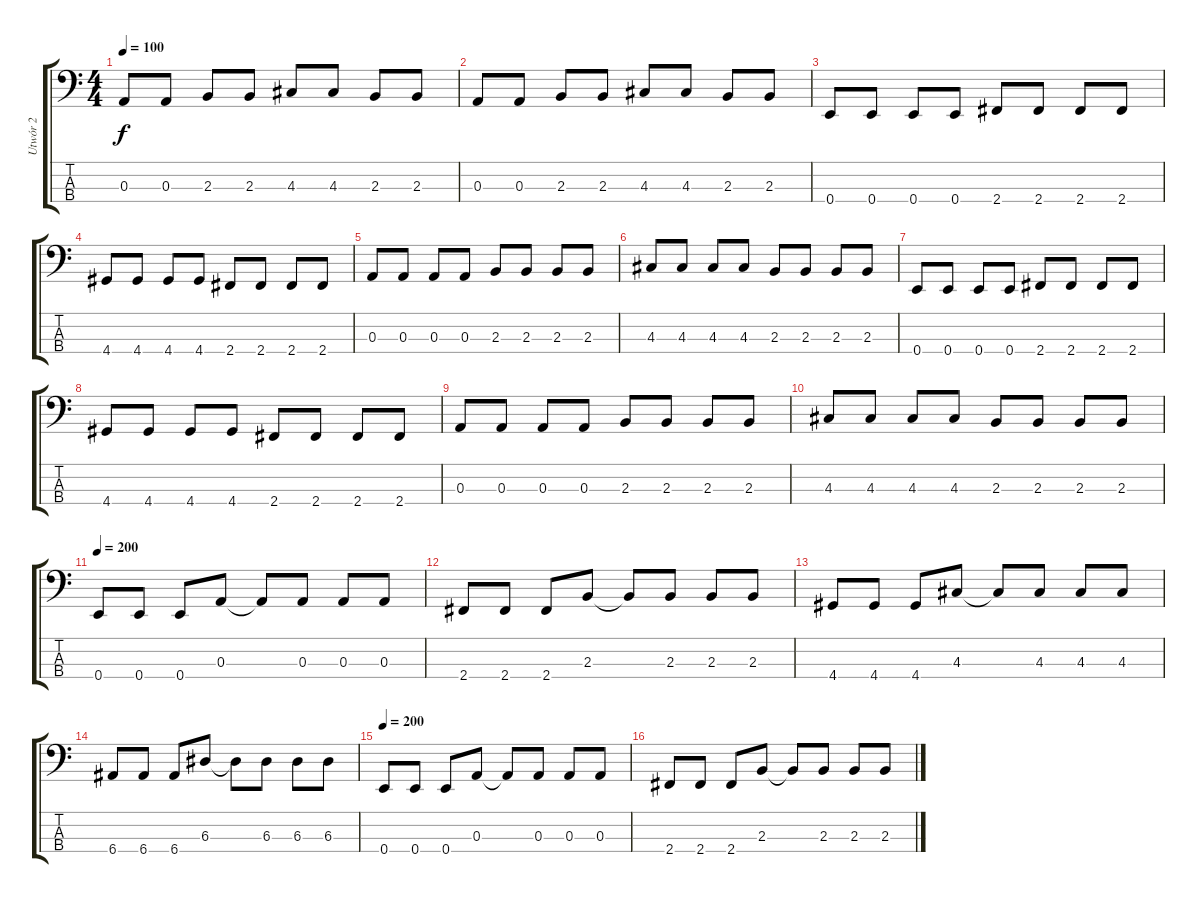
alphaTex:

\track ("Utwór 2" "Utwór 2") {instrument electricbasspick}
\staff {score tabs}
\tuning (G2 D2 A1 E1) {hide}
\ts (4 4)
\tempo 100
\clef f4
\ks c
0.3.8{dy f} 0.3.8 2.3.8 2.3.8 4.3.8 4.3.8 2.3.8 2.3.8 |
0.3.8 0.3.8 2.3.8 2.3.8 4.3.8 4.3.8 2.3.8 2.3.8 |
0.4.8 0.4.8 0.4.8 0.4.8 2.4.8 2.4.8 2.4.8 2.4.8 |
4.4.8 4.4.8 4.4.8 4.4.8 2.4.8 2.4.8 2.4.8 2.4.8 |
0.3.8 0.3.8 0.3.8 0.3.8 2.3.8 2.3.8 2.3.8 2.3.8 |
4.3.8 4.3.8 4.3.8 4.3.8 2.3.8 2.3.8 2.3.8 2.3.8 |
0.4.8 0.4.8 0.4.8 0.4.8 2.4.8 2.4.8 2.4.8 2.4.8 |
4.4.8 4.4.8 4.4.8 4.4.8 2.4.8 2.4.8 2.4.8 2.4.8 |
0.3.8 0.3.8 0.3.8 0.3.8 2.3.8 2.3.8 2.3.8 2.3.8 |
4.3.8 4.3.8 4.3.8 4.3.8 2.3.8 2.3.8 2.3.8 2.3.8 |
\tempo 200
0.4.8 0.4.8 0.4.8 0.3.8 0.3{t}.8 0.3.8 0.3.8 0.3.8 |
2.4.8 2.4.8 2.4.8 2.3.8 2.3{t}.8 2.3.8 2.3.8 2.3.8 |
4.4.8 4.4.8 4.4.8 4.3.8 4.3{t}.8 4.3.8 4.3.8 4.3.8 |
6.4.8 6.4.8 6.4.8 6.3.8 6.3{t}.8 6.3.8 6.3.8 6.3.8 |
\tempo 200
0.4.8 0.4.8 0.4.8 0.3.8 0.3{t}.8 0.3.8 0.3.8 0.3.8 |
2.4.8 2.4.8 2.4.8 2.3.8 2.3{t}.8 2.3.8 2.3.8 2.3.8
